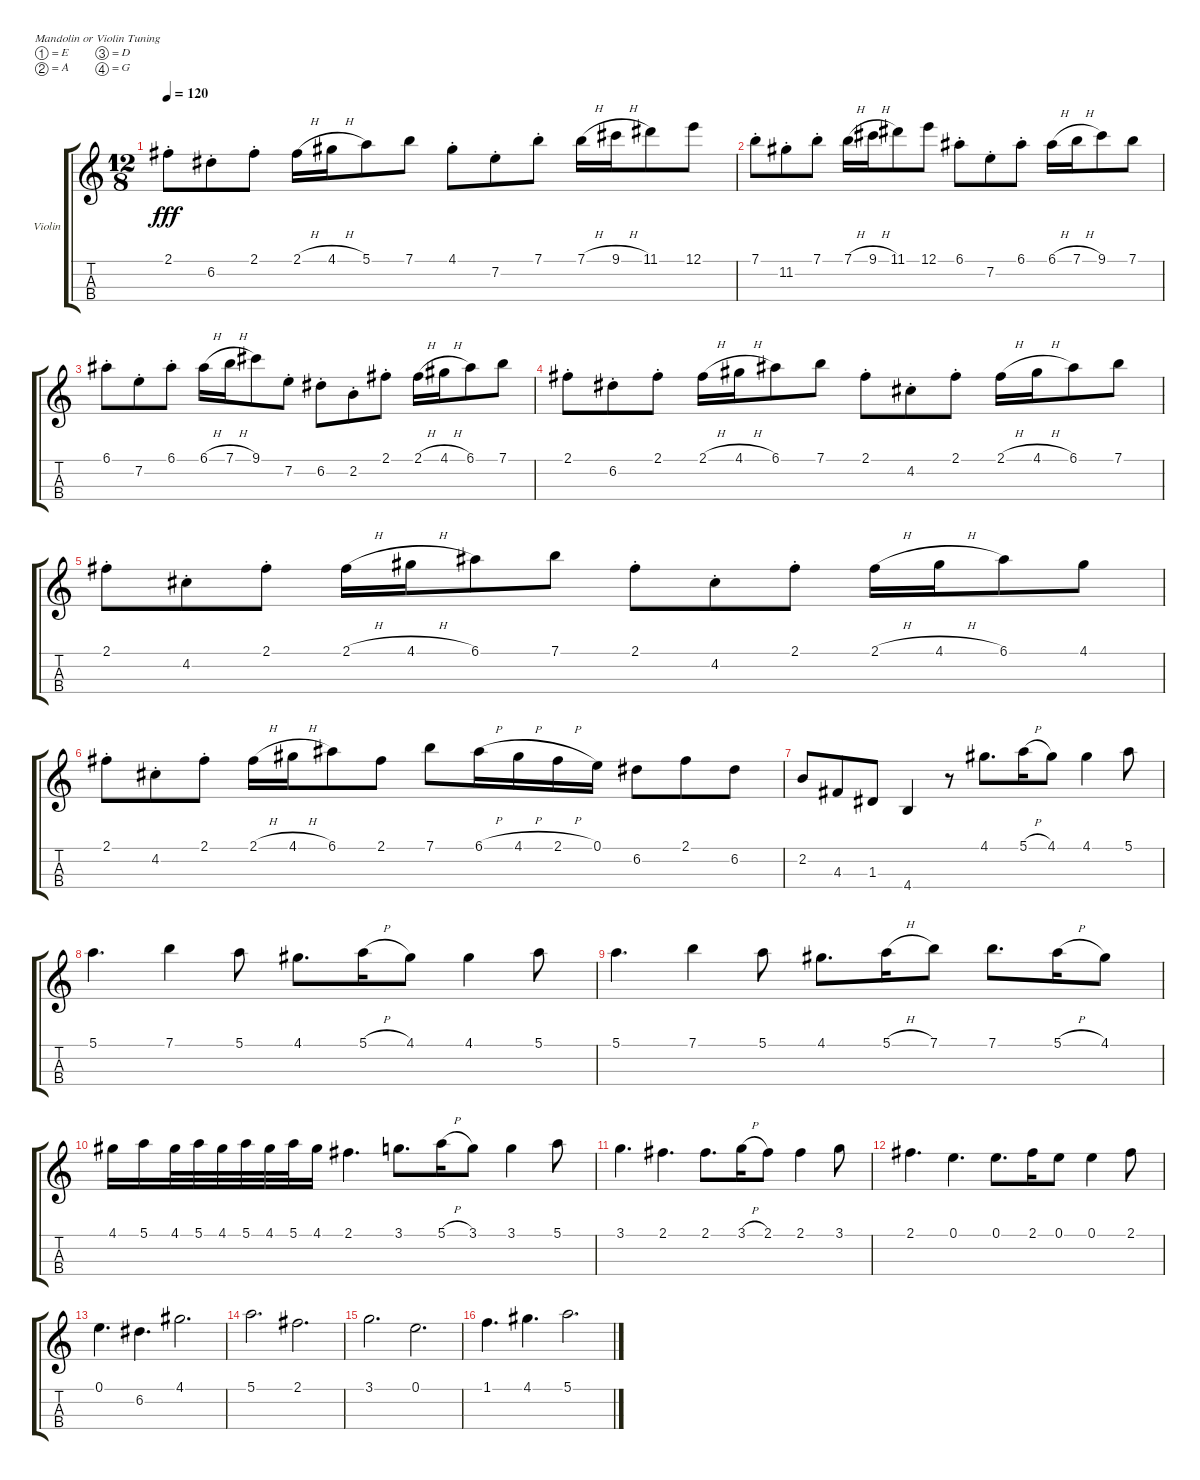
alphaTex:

\defaultSystemsLayout 4
\bracketExtendMode groupsimilarinstruments
\firstSystemTrackNameOrientation horizontal
\otherSystemsTrackNameOrientation horizontal
\track ("Violin" "Violin") {mute instrument violin}
\staff {score tabs}
\tuning (E5 A4 D4 G3)
\ts (12 8)
\tempo 120
\clef g2
\ks c
2.1{st}.8{dy fff} 6.2{st}.8 2.1{st}.8 2.1{h}.16 4.1{h}.16 5.1.8 7.1.8 4.1{st}.8 7.2{st}.8 7.1{st}.8 7.1{h}.16 9.1{h}.16 11.1.8 12.1.8 |
7.1{st}.8 11.2{st}.8 7.1{st}.8 7.1{h}.16 9.1{h}.16 11.1.8 12.1.8 6.1{st}.8 7.2{st}.8 6.1{st}.8 6.1{h}.16 7.1{h}.16 9.1.8 7.1.8 |
6.1{st}.8 7.2{st}.8 6.1{st}.8 6.1{h}.16 7.1{h}.16 9.1.8 7.2{st}.8 6.2{st}.8 2.2{st}.8 2.1{st}.8 2.1{h}.16 4.1{h}.16 6.1.8 7.1.8 |
2.1{st}.8 6.2{st}.8 2.1{st}.8 2.1{h}.16 4.1{h}.16 6.1.8 7.1.8 2.1{st}.8 4.2{st}.8 2.1{st}.8 2.1{h}.16 4.1{h}.16 6.1.8 7.1.8 |
2.1{st}.8 4.2{st}.8 2.1{st}.8 2.1{h}.16 4.1{h}.16 6.1.8 7.1.8 2.1{st}.8 4.2{st}.8 2.1{st}.8 2.1{h}.16 4.1{h}.16 6.1.8 4.1.8 |
2.1{st}.8 4.2{st}.8 2.1{st}.8 2.1{h}.16 4.1{h}.16 6.1.8 2.1.8 7.1.8 6.1{h}.16 4.1{h}.16 2.1{h}.16 0.1.16 6.2.8 2.1.8 6.2.8 |
2.2.8 4.3.8 1.3.8 4.4.4 r.8 4.1.8{d} 5.1{h}.16 4.1.8 4.1.4 5.1.8 |
5.1.4{d} 7.1.4 5.1.8 4.1.8{d} 5.1{h}.16 4.1.8 4.1.4 5.1.8 |
5.1.4{d} 7.1.4 5.1.8 4.1.8{d} 5.1{h}.16 7.1.8 7.1.8{d} 5.1{h}.16 4.1.8 |
4.1.16 5.1.16 4.1.32 5.1.32 4.1.32 5.1.32 4.1.32 5.1.32 4.1.16 2.1.4{d} 3.1.8{d} 5.1{h}.16 3.1.8 3.1.4 5.1.8 |
3.1.4{d} 2.1.4{d} 2.1.8{d} 3.1{h}.16 2.1.8 2.1.4 3.1.8 |
2.1.4{d} 0.1.4{d} 0.1.8{d} 2.1.16 0.1.8 0.1.4 2.1.8 |
0.1.4{d} 6.2.4{d} 4.1.2{d} |
5.1.2{d} 2.1.2{d} |
3.1.2{d} 0.1.2{d} |
1.1.4{d} 4.1.4{d} 5.1.2{d}
